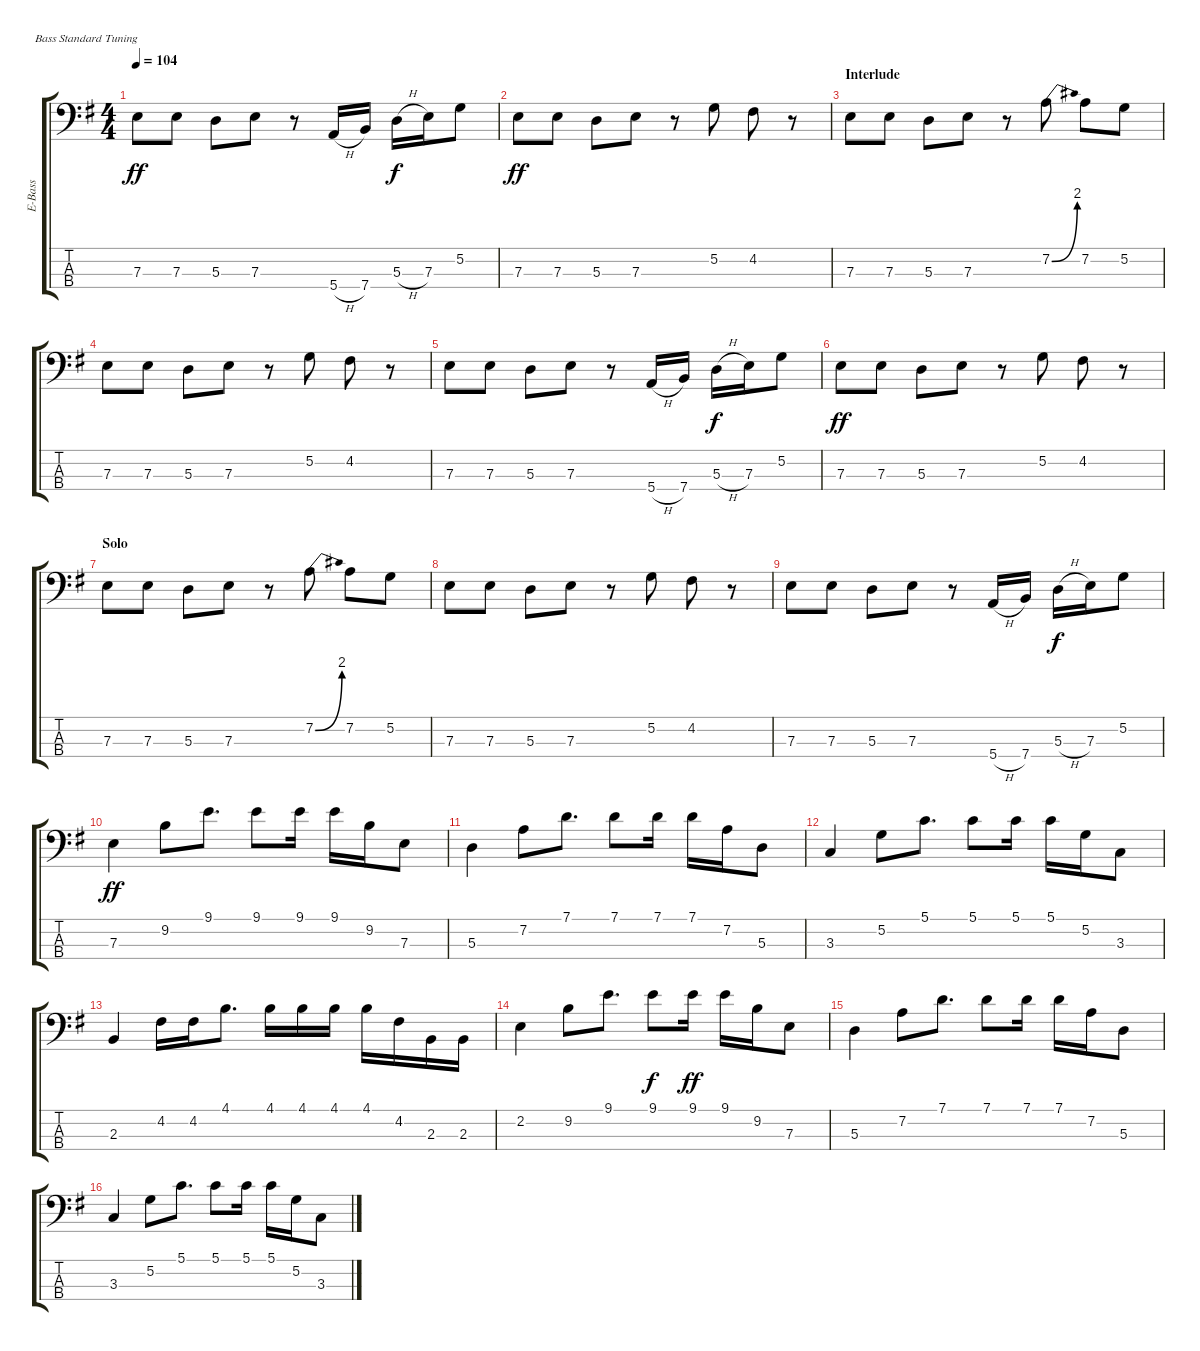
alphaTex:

\defaultSystemsLayout 4
\track ("Geezer Butler" "E-Bass") {instrument electricbassfinger}
\staff {score tabs}
\tuning (G2 D2 A1 E1)
\ts (4 4)
\tempo 104
\clef f4
\scale
0.333333
\ks g
7.3.8{dy ff} 7.3.8 5.3.8 7.3.8 r.8 5.4{h}.16 7.4.16 5.3{h}.16{dy f} 7.3.16 5.2.8 |
\scale
0.333333 7.3.8{dy ff} 7.3.8 5.3.8 7.3.8 r.8 5.2.8 4.2.8 r.8 |
\section ("" "Interlude")
\scale
0.333333 7.3.8 7.3.8 5.3.8 7.3.8 r.8 7.2{be (bend 0 0 60 8)}.8 7.2.8 5.2.8 |
\scale
0.333333 7.3.8 7.3.8 5.3.8 7.3.8 r.8 5.2.8 4.2.8 r.8 |
\scale
0.333333 7.3.8 7.3.8 5.3.8 7.3.8 r.8 5.4{h}.16 7.4.16 5.3{h}.16{dy f} 7.3.16 5.2.8 |
\scale
0.333333 7.3.8{dy ff} 7.3.8 5.3.8 7.3.8 r.8 5.2.8 4.2.8 r.8 |
\section ("" "Solo")
\scale
0.333333 7.3.8 7.3.8 5.3.8 7.3.8 r.8 7.2{be (bend 0 0 60 8)}.8 7.2.8 5.2.8 |
\scale
0.333333 7.3.8 7.3.8 5.3.8 7.3.8 r.8 5.2.8 4.2.8 r.8 |
\scale
0.333333 7.3.8 7.3.8 5.3.8 7.3.8 r.8 5.4{h}.16 7.4.16 5.3{h}.16{dy f} 7.3.16 5.2.8 |
\scale
0.333333 7.3.4{dy ff} 9.2.8 9.1.8{d} 9.1.8 9.1.16 9.1.16 9.2.16 7.3.8 |
\scale
0.333333 5.3.4 7.2.8 7.1.8{d} 7.1.8 7.1.16 7.1.16 7.2.16 5.3.8 |
\scale
0.333333 3.3.4 5.2.8 5.1.8{d} 5.1.8 5.1.16 5.1.16 5.2.16 3.3.8 |
\scale
0.333333 2.3.4 4.2.16 4.2.16 4.1.8{d} 4.1.16 4.1.16 4.1.16 4.1.16 4.2.16 2.3.16 2.3.16 |
\scale
0.333333 2.2.4 9.2.8 9.1.8{d} 9.1.8{dy f} 9.1.16{dy ff} 9.1.16 9.2.16 7.3.8 |
\scale
0.333333 5.3.4 7.2.8 7.1.8{d} 7.1.8 7.1.16 7.1.16 7.2.16 5.3.8 |
\scale
0.333333 3.3.4 5.2.8 5.1.8{d} 5.1.8 5.1.16 5.1.16 5.2.16 3.3.8
